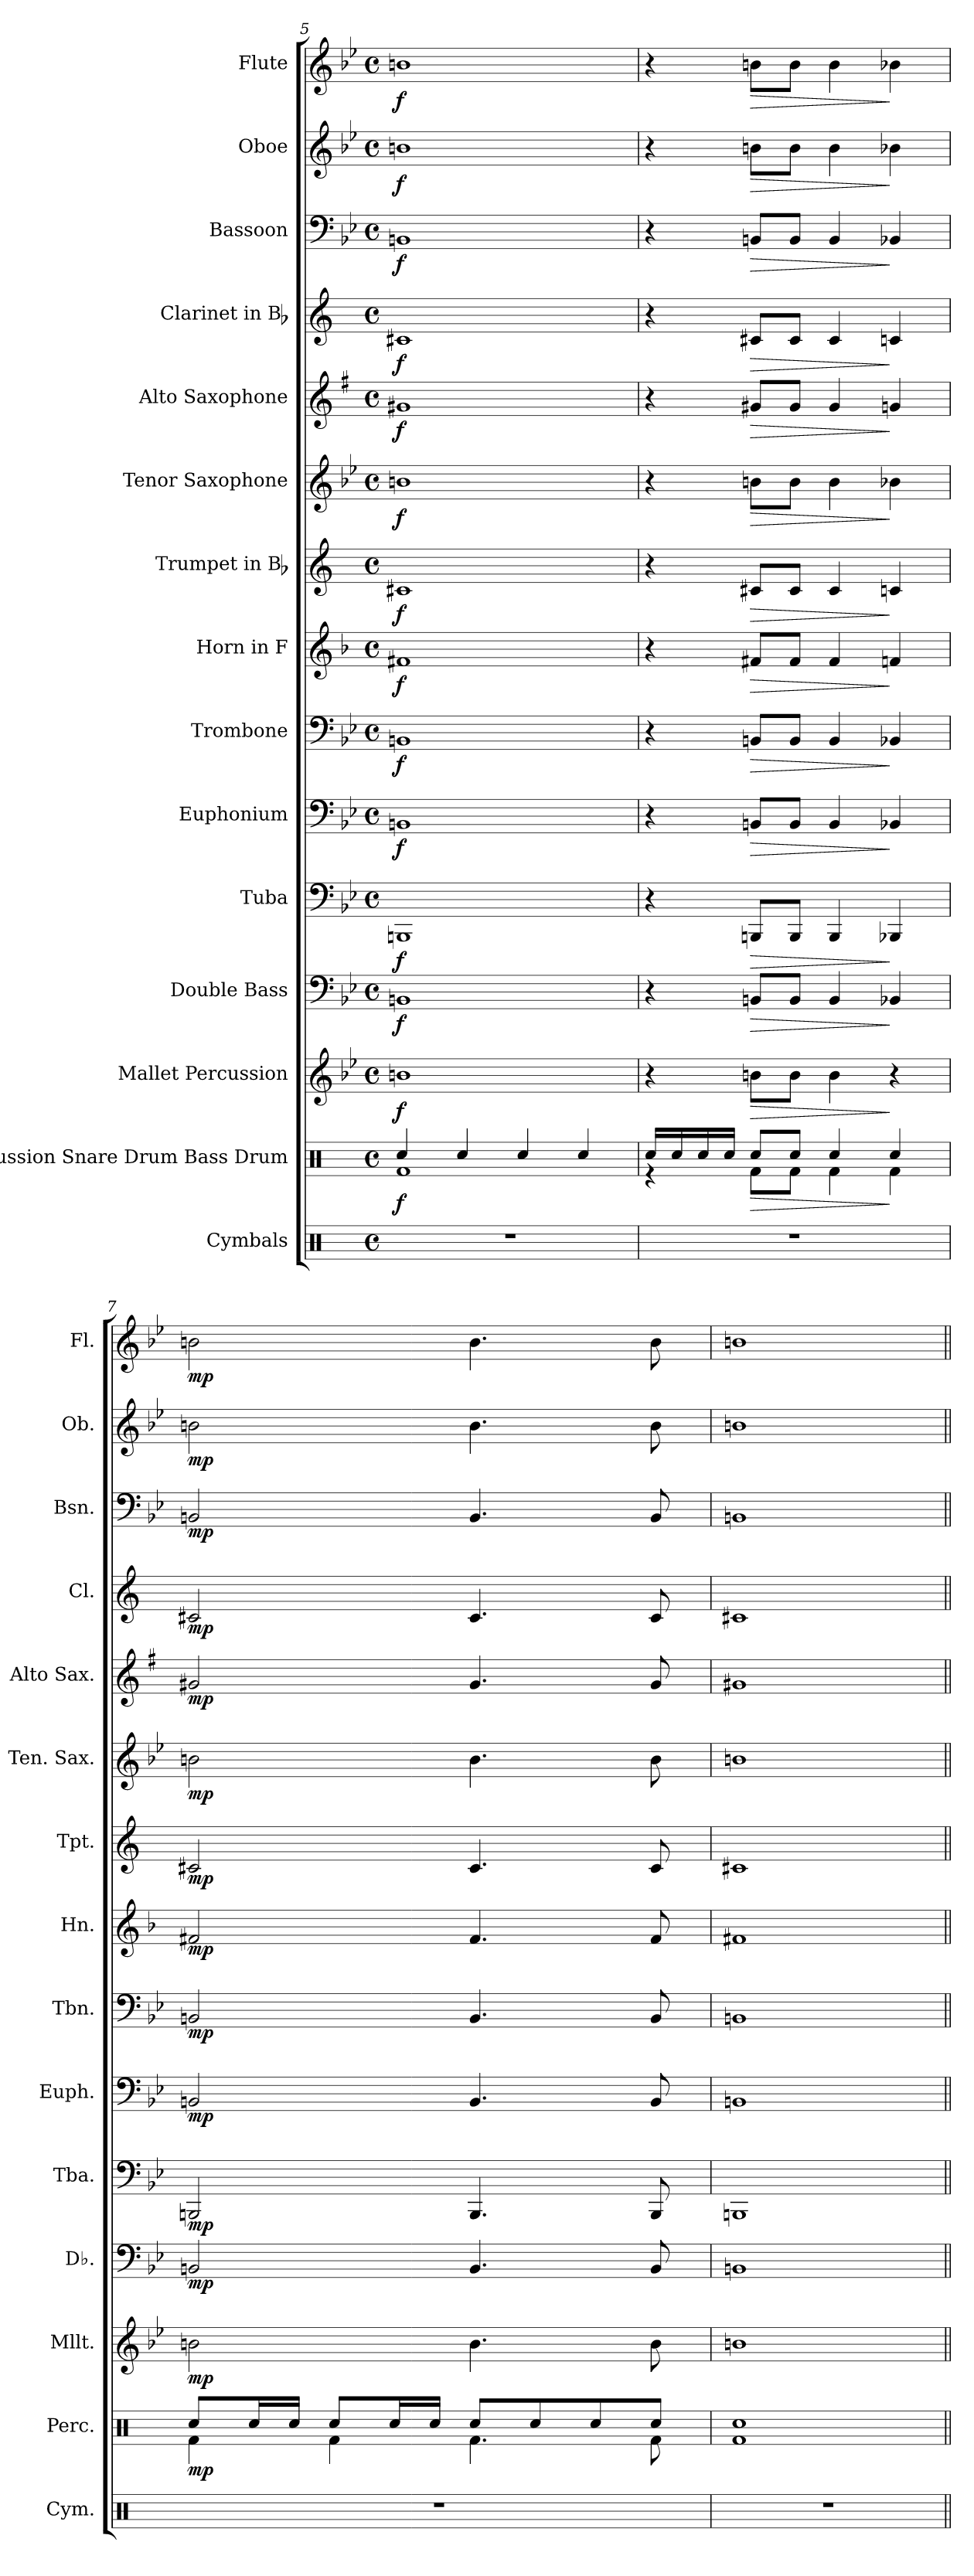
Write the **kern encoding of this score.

**kern	**kern	**dynam	**kern	**dynam	**kern	**dynam	**kern	**dynam	**kern	**dynam	**kern	**dynam	**kern	**dynam	**kern	**dynam	**kern	**dynam	**kern	**dynam	**kern	**dynam	**kern	**dynam	**kern	**dynam	**kern	**dynam
*part15	*part14	*part14	*part13	*part13	*part12	*part12	*part11	*part11	*part10	*part10	*part9	*part9	*part8	*part8	*part7	*part7	*part6	*part6	*part5	*part5	*part4	*part4	*part3	*part3	*part2	*part2	*part1	*part1
*staff15	*staff14	*staff14	*staff13	*staff13	*staff12	*staff12	*staff11	*staff11	*staff10	*staff10	*staff9	*staff9	*staff8	*staff8	*staff7	*staff7	*staff6	*staff6	*staff5	*staff5	*staff4	*staff4	*staff3	*staff3	*staff2	*staff2	*staff1	*staff1
*I"Cymbals	*I"Percussion Snare Drum Bass Drum	*	*I"Mallet Percussion	*	*I"Double Bass	*	*I"Tuba	*	*I"Euphonium	*	*I"Trombone	*	*I"Horn in F	*	*I"Trumpet in Bb	*	*I"Tenor Saxophone	*	*I"Alto Saxophone	*	*I"Clarinet in Bb	*	*I"Bassoon	*	*I"Oboe	*	*I"Flute	*
*I'Cym.	*I'Perc.	*	*I'Mllt.	*	*I'Db.	*	*I'Tba.	*	*I'Euph.	*	*I'Tbn.	*	*I'Hn.	*	*I'Tpt.	*	*I'Ten. Sax.	*	*I'Alto Sax.	*	*I'Cl.	*	*I'Bsn.	*	*I'Ob.	*	*I'Fl.	*
!!LO:PB:g=z
*clefX	*clefX	*	*clefG2	*	*clefF4	*	*clefF4	*	*clefF4	*	*clefF4	*	*clefG2	*	*clefG2	*	*clefG2	*	*clefG2	*	*clefG2	*	*clefF4	*	*clefG2	*	*clefG2	*
*	*	*	*ITrd-14c-24	*	*ITrd7c12	*	*	*	*	*	*	*	*ITrd4c7	*	*ITrd1c2	*	*ITrd8c14	*	*ITrd5c9	*	*ITrd1c2	*	*	*	*	*	*	*
*k[]	*k[]	*	*k[b-e-]	*	*k[b-e-]	*	*k[b-e-]	*	*k[b-e-]	*	*k[b-e-]	*	*k[b-e-]	*	*k[b-e-]	*	*k[b-e-]	*	*k[b-e-]	*	*k[b-e-]	*	*k[b-e-]	*	*k[b-e-]	*	*k[b-e-]	*
*C:	*C:	*	*B-:	*	*B-:	*	*B-:	*	*B-:	*	*B-:	*	*B-:	*	*B-:	*	*B-:	*	*B-:	*	*B-:	*	*B-:	*	*B-:	*	*B-:	*
*M4/4	*M4/4	*	*M4/4	*	*M4/4	*	*M4/4	*	*M4/4	*	*M4/4	*	*M4/4	*	*M4/4	*	*M4/4	*	*M4/4	*	*M4/4	*	*M4/4	*	*M4/4	*	*M4/4	*
*met(c)	*met(c)	*	*met(c)	*	*met(c)	*	*met(c)	*	*met(c)	*	*met(c)	*	*met(c)	*	*met(c)	*	*met(c)	*	*met(c)	*	*met(c)	*	*met(c)	*	*met(c)	*	*met(c)	*
=5	=5	=5	=5	=5	=5	=5	=5	=5	=5	=5	=5	=5	=5	=5	=5	=5	=5	=5	=5	=5	=5	=5	=5	=5	=5	=5	=5	=5
*	*^	*	*	*	*	*	*	*	*	*	*	*	*	*	*	*	*	*	*	*	*	*	*	*	*	*	*	*
1r	4Rcci/	1Rfi	f	1bbbni	f	1BBBni	f	1BBBni	f	1BBni	f	1BBni	f	1Bni	f	1Bni	f	1Bni	f	1Bni	f	1Bni	f	1BBni	f	1bni	f	1bni	f
.	4Rcci/	.	.	.	.	.	.	.	.	.	.	.	.	.	.	.	.	.	.	.	.	.	.	.	.	.	.	.	.
.	4Rcci/	.	.	.	.	.	.	.	.	.	.	.	.	.	.	.	.	.	.	.	.	.	.	.	.	.	.	.	.
.	4Rcci/	.	.	.	.	.	.	.	.	.	.	.	.	.	.	.	.	.	.	.	.	.	.	.	.	.	.	.	.
=6	=6	=6	=6	=6	=6	=6	=6	=6	=6	=6	=6	=6	=6	=6	=6	=6	=6	=6	=6	=6	=6	=6	=6	=6	=6	=6	=6	=6	=6
1r	16Rcci/LL	4r	.	4r	.	4r	.	4r	.	4r	.	4r	.	4r	.	4r	.	4r	.	4r	.	4r	.	4r	.	4r	.	4r	.
.	16Rcci/	.	.	.	.	.	.	.	.	.	.	.	.	.	.	.	.	.	.	.	.	.	.	.	.	.	.	.	.
.	16Rcci/	.	.	.	.	.	.	.	.	.	.	.	.	.	.	.	.	.	.	.	.	.	.	.	.	.	.	.	.
.	16Rcci/JJ	.	.	.	.	.	.	.	.	.	.	.	.	.	.	.	.	.	.	.	.	.	.	.	.	.	.	.	.
!	!	!	!LO:HP:b	!	!LO:HP:b	!	!LO:HP:b	!	!LO:HP:b	!	!LO:HP:b	!	!LO:HP:b	!	!LO:HP:b	!	!LO:HP:b	!	!LO:HP:b	!	!LO:HP:b	!	!LO:HP:b	!	!LO:HP:b	!	!LO:HP:b	!	!LO:HP:b
.	8Rcci/L	8Rfi\L	>	8bbbni\L	>	8BBBni/L	>	8BBBni/L	>	8BBni/L	>	8BBni/L	>	8Bni/L	>	8Bni/L	>	8Bni\L	>	8Bni/L	>	8Bni/L	>	8BBni/L	>	8bni\L	>	8bni\L	>
.	8Rcci/J	8Rfi\J	.	8bbbi\J	.	8BBBi/J	.	8BBBi/J	.	8BBi/J	.	8BBi/J	.	8Bi/J	.	8Bi/J	.	8Bi\J	.	8Bi/J	.	8Bi/J	.	8BBi/J	.	8bi\J	.	8bi\J	.
.	4Rcci/	4Rfi\	.	4bbbi\	.	4BBBi/	.	4BBBi/	.	4BBi/	.	4BBi/	.	4Bi/	.	4Bi/	.	4Bi\	.	4Bi/	.	4Bi/	.	4BBi/	.	4bi\	.	4bi\	.
.	4Rcci/	4Rfi\	]	4r	]	4BBB-Xi/	]	4BBB-Xi/	]	4BB-Xi/	]	4BB-Xi/	]	4B-Xi/	]	4B-Xi/	]	4B-Xi\	]	4B-Xi/	]	4B-Xi/	]	4BB-Xi/	]	4b-Xi\	]	4b-Xi\	]
=7	=7	=7	=7	=7	=7	=7	=7	=7	=7	=7	=7	=7	=7	=7	=7	=7	=7	=7	=7	=7	=7	=7	=7	=7	=7	=7	=7	=7	=7
1r	8Rcci/L	4Rfi\	mp	2bbbni\	mp	2BBBni/	mp	2BBBni/	mp	2BBni/	mp	2BBni/	mp	2Bni/	mp	2Bni/	mp	2Bni\	mp	2Bni/	mp	2Bni/	mp	2BBni/	mp	2bni\	mp	2bni\	mp
.	16Rcci/L	.	.	.	.	.	.	.	.	.	.	.	.	.	.	.	.	.	.	.	.	.	.	.	.	.	.	.	.
.	16Rcci/JJ	.	.	.	.	.	.	.	.	.	.	.	.	.	.	.	.	.	.	.	.	.	.	.	.	.	.	.	.
.	8Rcci/L	4Rfi\	.	.	.	.	.	.	.	.	.	.	.	.	.	.	.	.	.	.	.	.	.	.	.	.	.	.	.
.	16Rcci/L	.	.	.	.	.	.	.	.	.	.	.	.	.	.	.	.	.	.	.	.	.	.	.	.	.	.	.	.
.	16Rcci/JJ	.	.	.	.	.	.	.	.	.	.	.	.	.	.	.	.	.	.	.	.	.	.	.	.	.	.	.	.
.	8Rcci/L	4.Rfi\	.	4.bbbi\	.	4.BBBi/	.	4.BBBi/	.	4.BBi/	.	4.BBi/	.	4.Bi/	.	4.Bi/	.	4.Bi\	.	4.Bi/	.	4.Bi/	.	4.BBi/	.	4.bi\	.	4.bi\	.
.	8Rcci/	.	.	.	.	.	.	.	.	.	.	.	.	.	.	.	.	.	.	.	.	.	.	.	.	.	.	.	.
.	8Rcci/	.	.	.	.	.	.	.	.	.	.	.	.	.	.	.	.	.	.	.	.	.	.	.	.	.	.	.	.
.	8Rcci/J	8Rfi\	.	8bbbi\	.	8BBBi/	.	8BBBi/	.	8BBi/	.	8BBi/	.	8Bi/	.	8Bi/	.	8Bi\	.	8Bi/	.	8Bi/	.	8BBi/	.	8bi\	.	8bi\	.
=8	=8	=8	=8	=8	=8	=8	=8	=8	=8	=8	=8	=8	=8	=8	=8	=8	=8	=8	=8	=8	=8	=8	=8	=8	=8	=8	=8	=8	=8
1r	1Rcci	1Rfi	.	1bbbni	.	1BBBni	.	1BBBni	.	1BBni	.	1BBni	.	1Bni	.	1Bni	.	1Bni	.	1Bni	.	1Bni	.	1BBni	.	1bni	.	1bni	.
*	*v	*v	*	*	*	*	*	*	*	*	*	*	*	*	*	*	*	*	*	*	*	*	*	*	*	*	*	*	*
=||	=||	=||	=||	=||	=||	=||	=||	=||	=||	=||	=||	=||	=||	=||	=||	=||	=||	=||	=||	=||	=||	=||	=||	=||	=||	=||	=||	=||
*-	*-	*-	*-	*-	*-	*-	*-	*-	*-	*-	*-	*-	*-	*-	*-	*-	*-	*-	*-	*-	*-	*-	*-	*-	*-	*-	*-	*-
